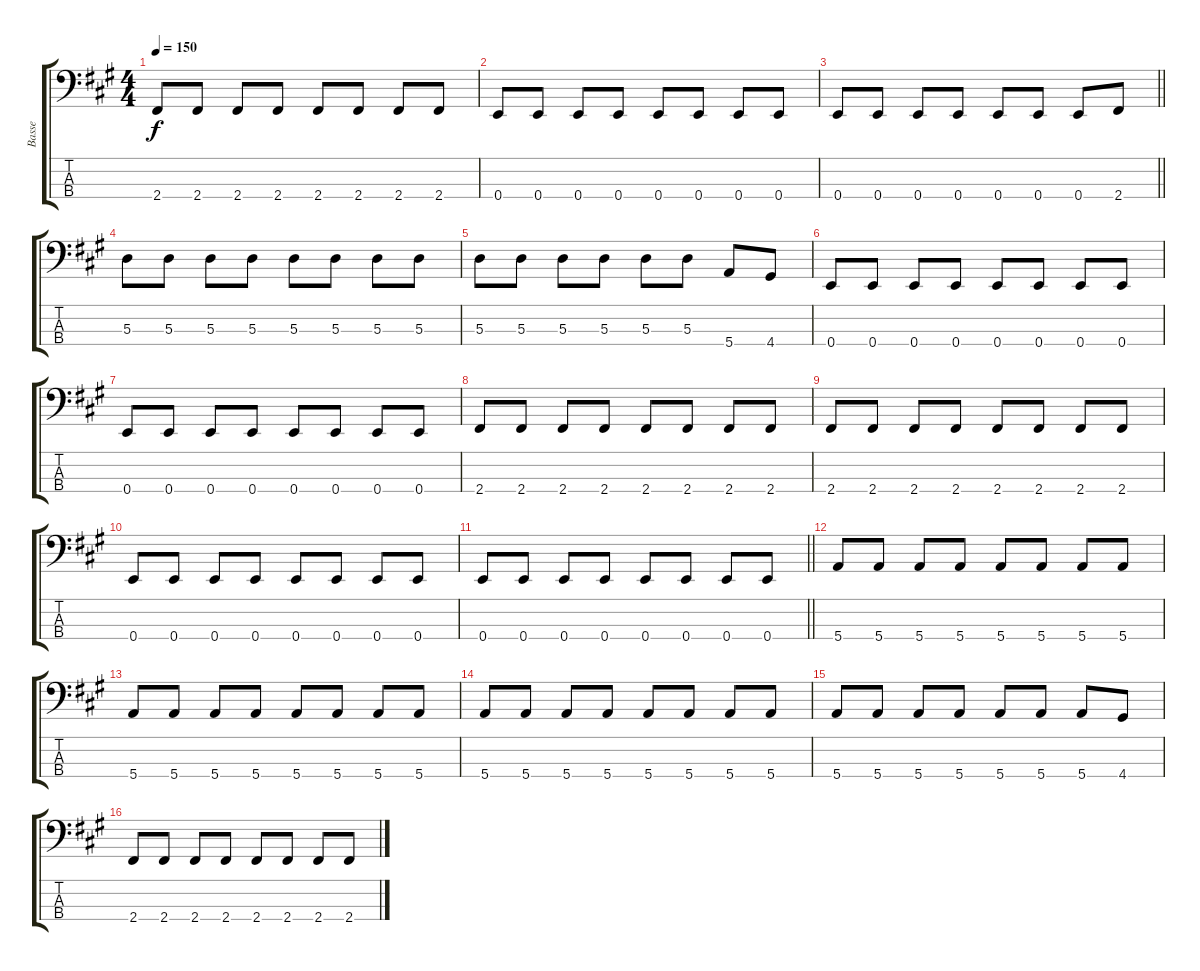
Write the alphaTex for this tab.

\track ("Basse" "Basse") {instrument electricbassfinger}
\staff {score tabs}
\tuning (G2 D2 A1 E1) {hide}
\ts (4 4)
\tempo 150
\clef f4
\ks a
2.4.8{dy f} 2.4.8 2.4.8 2.4.8 2.4.8 2.4.8 2.4.8 2.4.8 |
0.4.8 0.4.8 0.4.8 0.4.8 0.4.8 0.4.8 0.4.8 0.4.8 |
\barLineRight lightlight
0.4.8 0.4.8 0.4.8 0.4.8 0.4.8 0.4.8 0.4.8 2.4.8 |
5.3.8 5.3.8 5.3.8 5.3.8 5.3.8 5.3.8 5.3.8 5.3.8 |
5.3.8 5.3.8 5.3.8 5.3.8 5.3.8 5.3.8 5.4.8 4.4.8 |
0.4.8 0.4.8 0.4.8 0.4.8 0.4.8 0.4.8 0.4.8 0.4.8 |
0.4.8 0.4.8 0.4.8 0.4.8 0.4.8 0.4.8 0.4.8 0.4.8 |
2.4.8 2.4.8 2.4.8 2.4.8 2.4.8 2.4.8 2.4.8 2.4.8 |
2.4.8 2.4.8 2.4.8 2.4.8 2.4.8 2.4.8 2.4.8 2.4.8 |
0.4.8 0.4.8 0.4.8 0.4.8 0.4.8 0.4.8 0.4.8 0.4.8 |
\barLineRight lightlight
0.4.8 0.4.8 0.4.8 0.4.8 0.4.8 0.4.8 0.4.8 0.4.8 |
5.4.8 5.4.8 5.4.8 5.4.8 5.4.8 5.4.8 5.4.8 5.4.8 |
5.4.8 5.4.8 5.4.8 5.4.8 5.4.8 5.4.8 5.4.8 5.4.8 |
5.4.8 5.4.8 5.4.8 5.4.8 5.4.8 5.4.8 5.4.8 5.4.8 |
5.4.8 5.4.8 5.4.8 5.4.8 5.4.8 5.4.8 5.4.8 4.4.8 |
2.4.8 2.4.8 2.4.8 2.4.8 2.4.8 2.4.8 2.4.8 2.4.8
